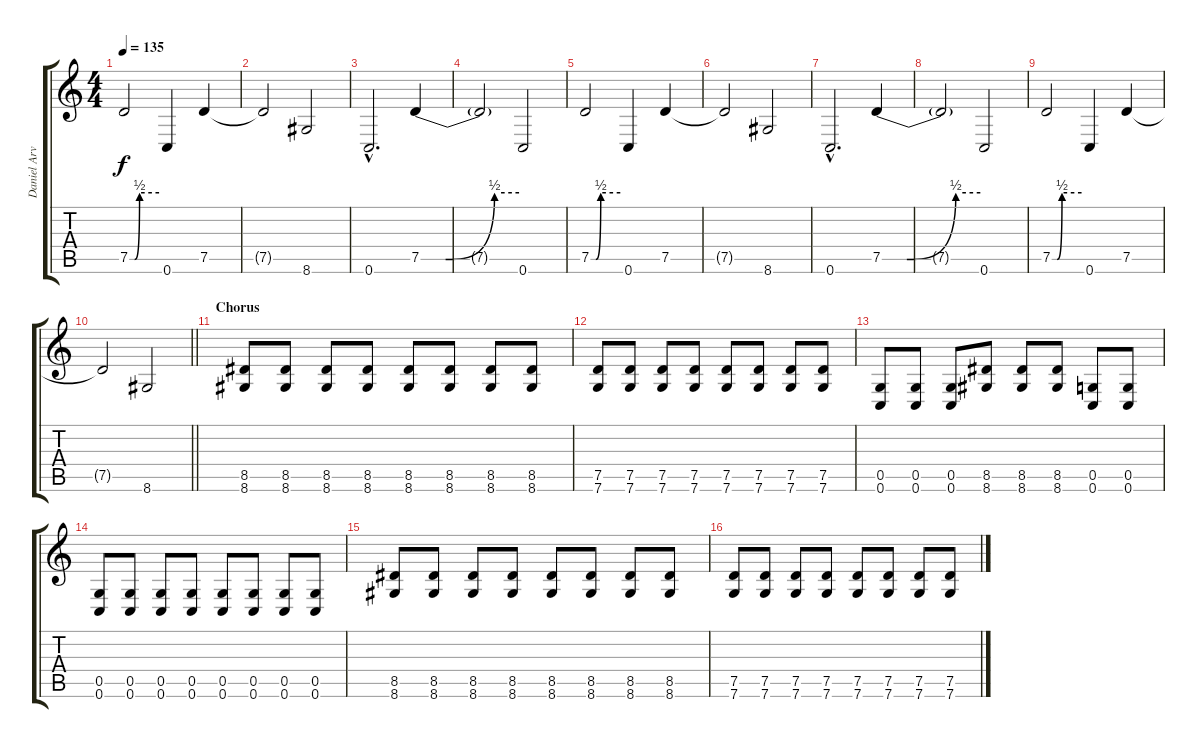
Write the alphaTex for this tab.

\track ("Daniel Arvidsson " "Daniel Arv") {instrument distortionguitar}
\staff {score tabs}
\tuning (D4 A3 F3 C3 G2 C2) {hide}
\ts (4 4)
\tempo 135
\clef g2
\ks c
7.5{be (custom 0 0 10 0 20 2 60 2)}.2{dy f} 0.6.4 7.5.4 |
7.5{t}.2 8.6.2 |
0.6{hac}.2{d} 7.5{be (custom 0 0 15 0 45 2 60 2)}.4 |
7.5{t}.2 0.6.2 |
7.5{be (custom 0 0 10 0 20 2 60 2)}.2 0.6.4 7.5.4 |
7.5{t}.2 8.6.2 |
0.6{hac}.2{d} 7.5{be (custom 0 0 15 0 45 2 60 2)}.4 |
7.5{t}.2 0.6.2 |
7.5{be (custom 0 0 10 0 20 2 60 2)}.2 0.6.4 7.5.4 |
\barLineRight lightlight
7.5{t}.2 8.6.2 |
\section ("" "Chorus")
(8.5 8.6).8 (8.5 8.6).8 (8.5 8.6).8 (8.5 8.6).8 (8.5 8.6).8 (8.5 8.6).8 (8.5 8.6).8 (8.5 8.6).8 |
(7.5 7.6).8 (7.5 7.6).8 (7.5 7.6).8 (7.5 7.6).8 (7.5 7.6).8 (7.5 7.6).8 (7.5 7.6).8 (7.5 7.6).8 |
(0.5 0.6).8 (0.5 0.6).8 (0.5 0.6).8 (8.5 8.6).8 (8.5 8.6).8 (8.5 8.6).8 (0.5 0.6).8 (0.5 0.6).8 |
(0.5 0.6).8 (0.5 0.6).8 (0.5 0.6).8 (0.5 0.6).8 (0.5 0.6).8 (0.5 0.6).8 (0.5 0.6).8 (0.5 0.6).8 |
(8.5 8.6).8 (8.5 8.6).8 (8.5 8.6).8 (8.5 8.6).8 (8.5 8.6).8 (8.5 8.6).8 (8.5 8.6).8 (8.5 8.6).8 |
(7.5 7.6).8 (7.5 7.6).8 (7.5 7.6).8 (7.5 7.6).8 (7.5 7.6).8 (7.5 7.6).8 (7.5 7.6).8 (7.5 7.6).8
